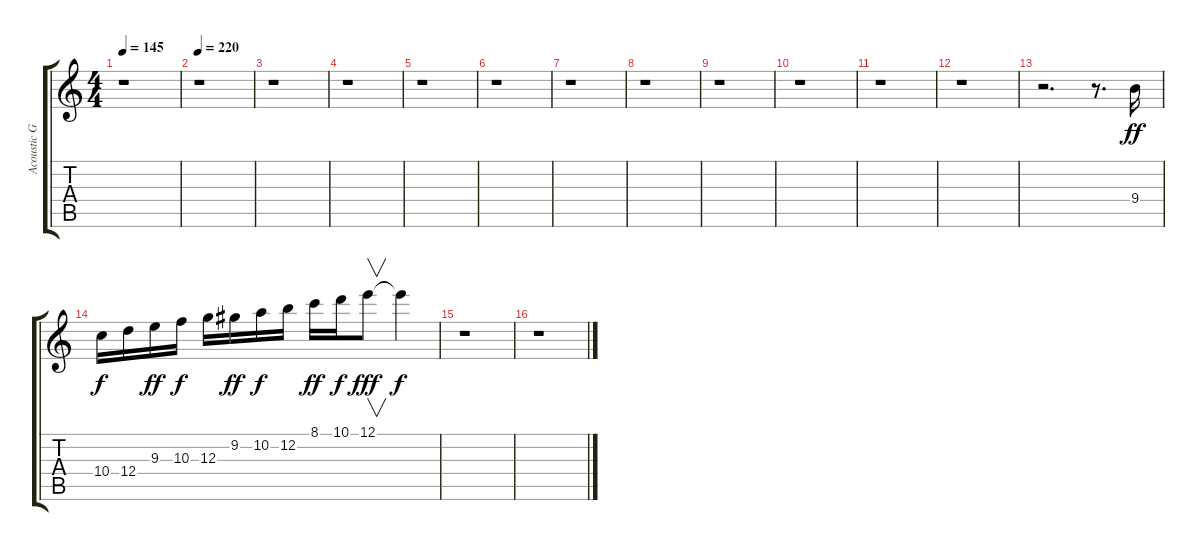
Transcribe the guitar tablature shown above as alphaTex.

\track ("Acoustic Guitar I" "Acoustic G") {instrument acousticguitarsteel}
\staff {score tabs}
\tuning (E4 B3 G3 D3 A2 E2) {hide}
\ts (4 4)
\tempo 145
\clef g2
\ks c
r.1{dy f} |
\tempo 220
r.1 |
r.1 |
r.1 |
r.1 |
r.1 |
r.1 |
r.1 |
r.1 |
r.1 |
r.1 |
r.1 |
r.2{d} r.8{d} 9.4.16{dy ff} |
10.4.16{dy f} 12.4.16 9.3.16{dy ff} 10.3.16{dy f} 12.3.16 9.2.16{dy ff} 10.2.16{dy f} 12.2.16 8.1.16{dy ff} 10.1.16{dy f} 12.1.8{v dy fff} 12.1{t}.4{dy f} |
r.1 |
r.1
